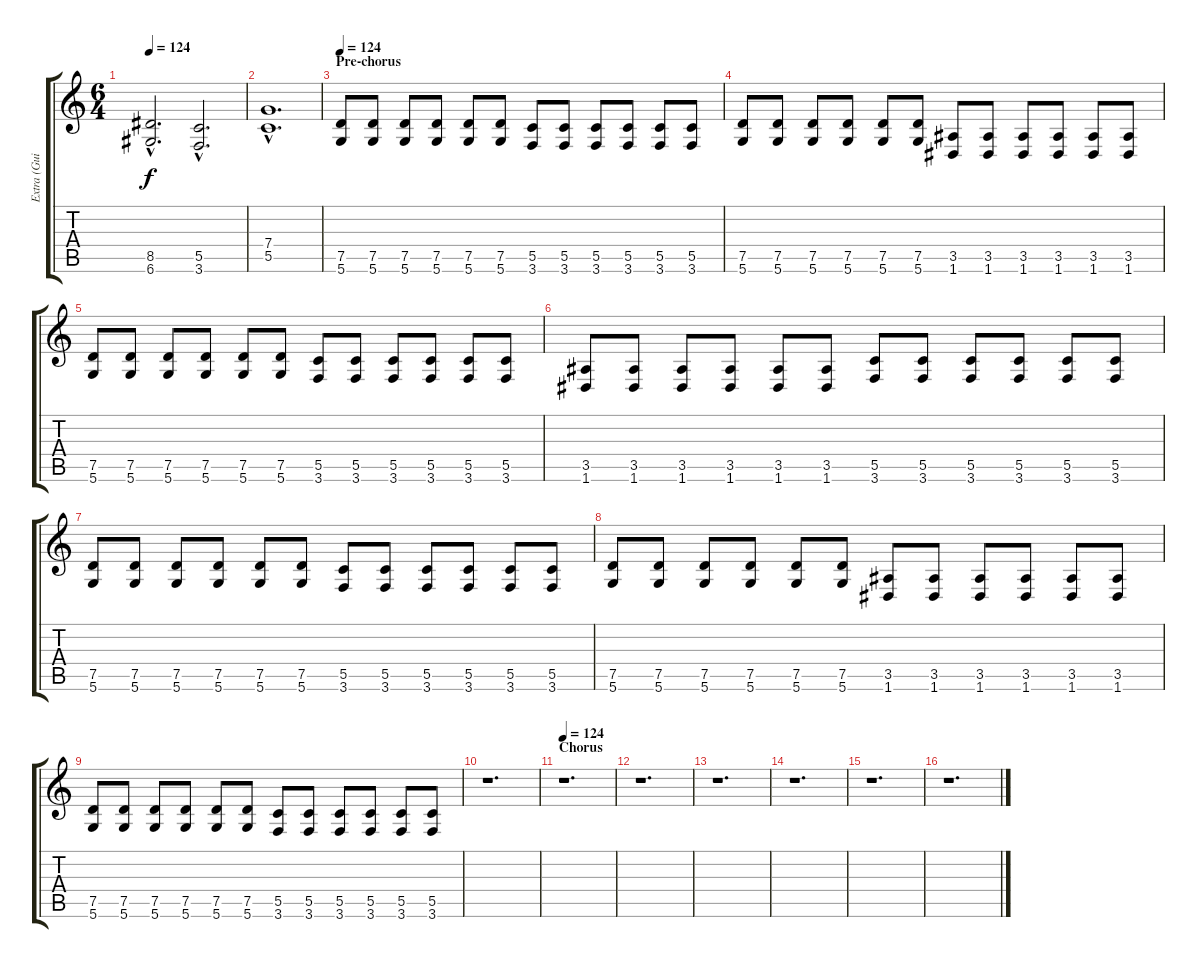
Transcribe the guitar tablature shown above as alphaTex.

\track ("Extra (Guitar)" "Extra (Gui") {instrument electricguitarmuted}
\staff {score tabs}
\tuning (D4 A3 F3 C3 G2 D2) {hide}
\ts (6 4)
\tempo 124
\clef g2
\ks c
(8.5{hac} 6.6{hac}).2{d dy f} (5.5{hac} 3.6{hac}).2{d} |
(7.4{hac} 5.5{hac}).1{d} |
\section ("" "Pre-chorus")
\tempo 124
(7.5 5.6).8{volume 15 balance 8 instrument electricguitarmuted} (7.5 5.6).8 (7.5 5.6).8 (7.5 5.6).8 (7.5 5.6).8 (7.5 5.6).8 (5.5 3.6).8 (5.5 3.6).8 (5.5 3.6).8 (5.5 3.6).8 (5.5 3.6).8 (5.5 3.6).8 |
(7.5 5.6).8 (7.5 5.6).8 (7.5 5.6).8 (7.5 5.6).8 (7.5 5.6).8 (7.5 5.6).8 (3.5 1.6).8 (3.5 1.6).8 (3.5 1.6).8 (3.5 1.6).8 (3.5 1.6).8 (3.5 1.6).8 |
(7.5 5.6).8 (7.5 5.6).8 (7.5 5.6).8 (7.5 5.6).8 (7.5 5.6).8 (7.5 5.6).8 (5.5 3.6).8 (5.5 3.6).8 (5.5 3.6).8 (5.5 3.6).8 (5.5 3.6).8 (5.5 3.6).8 |
(3.5 1.6).8 (3.5 1.6).8 (3.5 1.6).8 (3.5 1.6).8 (3.5 1.6).8 (3.5 1.6).8 (5.5 3.6).8 (5.5 3.6).8 (5.5 3.6).8 (5.5 3.6).8 (5.5 3.6).8 (5.5 3.6).8 |
(7.5 5.6).8 (7.5 5.6).8 (7.5 5.6).8 (7.5 5.6).8 (7.5 5.6).8 (7.5 5.6).8 (5.5 3.6).8 (5.5 3.6).8 (5.5 3.6).8 (5.5 3.6).8 (5.5 3.6).8 (5.5 3.6).8 |
(7.5 5.6).8 (7.5 5.6).8 (7.5 5.6).8 (7.5 5.6).8 (7.5 5.6).8 (7.5 5.6).8 (3.5 1.6).8 (3.5 1.6).8 (3.5 1.6).8 (3.5 1.6).8 (3.5 1.6).8 (3.5 1.6).8 |
(7.5 5.6).8 (7.5 5.6).8 (7.5 5.6).8 (7.5 5.6).8 (7.5 5.6).8 (7.5 5.6).8 (5.5 3.6).8 (5.5 3.6).8 (5.5 3.6).8 (5.5 3.6).8 (5.5 3.6).8 (5.5 3.6).8 |
r.1{d} |
\section ("" "Chorus")
\tempo 124
r.1{d} |
r.1{d} |
r.1{d} |
r.1{d} |
r.1{d} |
r.1{d}
